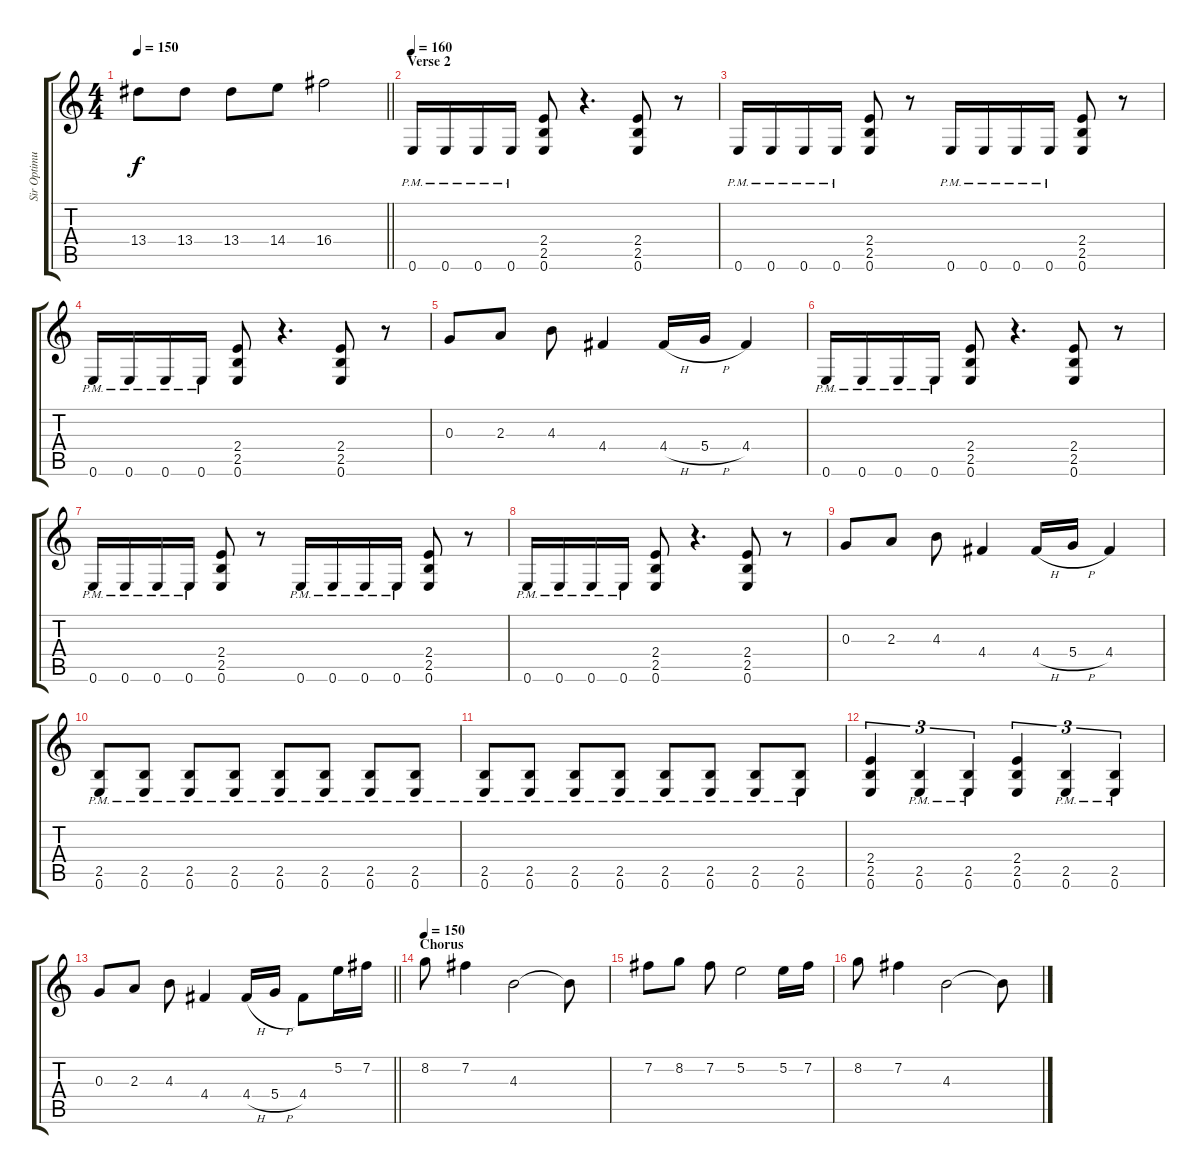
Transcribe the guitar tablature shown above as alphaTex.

\track ("Sir Optimus Prime" "Sir Optimu") {instrument distortionguitar}
\staff {score tabs}
\tuning (E4 B3 G3 D3 A2 E2) {hide}
\ts (4 4)
\tempo 150
\clef g2
\barLineRight lightlight
\ks c
13.4{t}.8{dy f} 13.4.8 13.4.8 14.4.8 16.4.2 |
\section ("" "Verse 2")
\tempo 160
0.6{pm}.16 0.6{pm}.16 0.6{pm}.16 0.6{pm}.16 (2.4 2.5 0.6).8 r.4{d} (2.4 2.5 0.6).8 r.8 |
0.6{pm}.16 0.6{pm}.16 0.6{pm}.16 0.6{pm}.16 (2.4 2.5 0.6).8 r.8 0.6{pm}.16 0.6{pm}.16 0.6{pm}.16 0.6{pm}.16 (2.4 2.5 0.6).8 r.8 |
0.6{pm}.16 0.6{pm}.16 0.6{pm}.16 0.6{pm}.16 (2.4 2.5 0.6).8 r.4{d} (2.4 2.5 0.6).8 r.8 |
0.3.8 2.3.8 4.3.8 4.4.4 4.4{h}.16 5.4{h}.16 4.4.4 |
0.6{pm}.16 0.6{pm}.16 0.6{pm}.16 0.6{pm}.16 (2.4 2.5 0.6).8 r.4{d} (2.4 2.5 0.6).8 r.8 |
0.6{pm}.16 0.6{pm}.16 0.6{pm}.16 0.6{pm}.16 (2.4 2.5 0.6).8 r.8 0.6{pm}.16 0.6{pm}.16 0.6{pm}.16 0.6{pm}.16 (2.4 2.5 0.6).8 r.8 |
0.6{pm}.16 0.6{pm}.16 0.6{pm}.16 0.6{pm}.16 (2.4 2.5 0.6).8 r.4{d} (2.4 2.5 0.6).8 r.8 |
0.3.8 2.3.8 4.3.8 4.4.4 4.4{h}.16 5.4{h}.16 4.4.4 |
(2.5{pm} 0.6{pm}).8 (2.5{pm} 0.6{pm}).8 (2.5{pm} 0.6{pm}).8 (2.5{pm} 0.6{pm}).8 (2.5{pm} 0.6{pm}).8 (2.5{pm} 0.6{pm}).8 (2.5{pm} 0.6{pm}).8 (2.5{pm} 0.6{pm}).8 |
(2.5{pm} 0.6{pm}).8 (2.5{pm} 0.6{pm}).8 (2.5{pm} 0.6{pm}).8 (2.5{pm} 0.6{pm}).8 (2.5{pm} 0.6{pm}).8 (2.5{pm} 0.6{pm}).8 (2.5{pm} 0.6{pm}).8 (2.5{pm} 0.6{pm}).8 |
(2.4 2.5 0.6).4{tu (3 2)} (2.5{pm} 0.6{pm}).4{tu (3 2)} (2.5{pm} 0.6{pm}).4{tu (3 2)} (2.4 2.5 0.6).4{tu (3 2)} (2.5{pm} 0.6{pm}).4{tu (3 2)} (2.5{pm} 0.6{pm}).4{tu (3 2)} |
\barLineRight lightlight
0.3.8 2.3.8 4.3.8 4.4.4 4.4{h}.16 5.4{h}.16 4.4.8 5.2.16 7.2.16 |
\section ("" "Chorus")
\tempo 150
8.2.8 7.2.4 4.3.2 4.3{t}.8 |
7.2.8 8.2.8 7.2.8 5.2.2 5.2.16 7.2.16 |
8.2.8 7.2.4 4.3.2 4.3{t}.8
